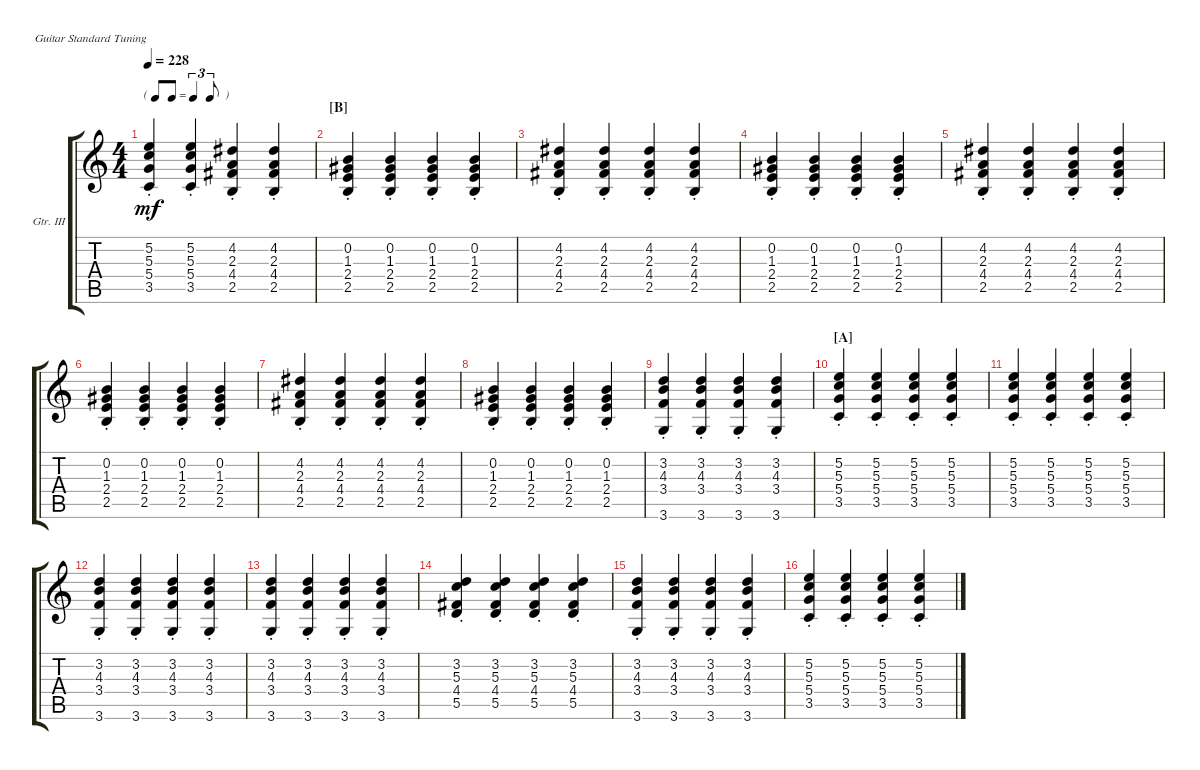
\defaultSystemsLayout 4
\bracketExtendMode groupsimilarinstruments
\firstSystemTrackNameOrientation horizontal
\otherSystemsTrackNameOrientation horizontal
\track ("Guitar III" "Gtr. III") {instrument acousticguitarsteel}
\staff {score tabs}
\tuning (E4 B3 G3 D3 A2 E2)
\ts (4 4)
\tf triplet8th
\tempo 228
\clef g2
\scale
0.25
\ks c
(3.5{st} 5.4{st} 5.3{st} 5.2{st}).4{dy mf} (3.5{st} 5.4{st} 5.3{st} 5.2{st}).4 (2.5{st} 4.4{st} 2.3{st} 4.2{st}).4 (2.5{st} 4.4{st} 2.3{st} 4.2{st}).4 |
\section ("B" "")
\scale
0.25 (2.5{st} 2.4{st} 1.3{st} 0.2{st}).4 (2.5{st} 2.4{st} 1.3{st} 0.2{st}).4 (2.5{st} 2.4{st} 1.3{st} 0.2{st}).4 (2.5{st} 2.4{st} 1.3{st} 0.2{st}).4 |
\scale
0.25 (2.5{st} 4.4{st} 2.3{st} 4.2{st}).4 (2.5{st} 4.4{st} 2.3{st} 4.2{st}).4 (2.5{st} 4.4{st} 2.3{st} 4.2{st}).4 (2.5{st} 4.4{st} 2.3{st} 4.2{st}).4 |
\scale
0.25 (2.5{st} 2.4{st} 1.3{st} 0.2{st}).4 (2.5{st} 2.4{st} 1.3{st} 0.2{st}).4 (2.5{st} 2.4{st} 1.3{st} 0.2{st}).4 (2.5{st} 2.4{st} 1.3{st} 0.2{st}).4 |
\scale
0.25 (2.5{st} 4.4{st} 2.3{st} 4.2{st}).4 (2.5{st} 4.4{st} 2.3{st} 4.2{st}).4 (2.5{st} 4.4{st} 2.3{st} 4.2{st}).4 (2.5{st} 4.4{st} 2.3{st} 4.2{st}).4 |
\scale
0.25 (2.5{st} 2.4{st} 1.3{st} 0.2{st}).4 (2.5{st} 2.4{st} 1.3{st} 0.2{st}).4 (2.5{st} 2.4{st} 1.3{st} 0.2{st}).4 (2.5{st} 2.4{st} 1.3{st} 0.2{st}).4 |
\scale
0.25 (2.5{st} 4.4{st} 2.3{st} 4.2{st}).4 (2.5{st} 4.4{st} 2.3{st} 4.2{st}).4 (2.5{st} 4.4{st} 2.3{st} 4.2{st}).4 (2.5{st} 4.4{st} 2.3{st} 4.2{st}).4 |
\scale
0.25 (2.5{st} 2.4{st} 1.3{st} 0.2{st}).4 (2.5{st} 2.4{st} 1.3{st} 0.2{st}).4 (2.5{st} 2.4{st} 1.3{st} 0.2{st}).4 (2.5{st} 2.4{st} 1.3{st} 0.2{st}).4 |
\scale
0.25 (4.3{st} 3.2{st} 3.4{st} 3.6{st}).4 (4.3{st} 3.2{st} 3.4{st} 3.6{st}).4 (4.3{st} 3.2{st} 3.4{st} 3.6{st}).4 (4.3{st} 3.2{st} 3.4{st} 3.6{st}).4 |
\section ("A" "")
\scale
0.25 (3.5{st} 5.4{st} 5.3{st} 5.2{st}).4 (3.5{st} 5.4{st} 5.3{st} 5.2{st}).4 (3.5{st} 5.4{st} 5.3{st} 5.2{st}).4 (3.5{st} 5.4{st} 5.3{st} 5.2{st}).4 |
\scale
0.25 (3.5{st} 5.4{st} 5.3{st} 5.2{st}).4 (3.5{st} 5.4{st} 5.3{st} 5.2{st}).4 (3.5{st} 5.4{st} 5.3{st} 5.2{st}).4 (3.5{st} 5.4{st} 5.3{st} 5.2{st}).4 |
\scale
0.25 (4.3{st} 3.2{st} 3.4{st} 3.6{st}).4 (4.3{st} 3.2{st} 3.4{st} 3.6{st}).4 (4.3{st} 3.2{st} 3.4{st} 3.6{st}).4 (4.3{st} 3.2{st} 3.4{st} 3.6{st}).4 |
\scale
0.25 (4.3{st} 3.2{st} 3.4{st} 3.6{st}).4 (4.3{st} 3.2{st} 3.4{st} 3.6{st}).4 (4.3{st} 3.2{st} 3.4{st} 3.6{st}).4 (4.3{st} 3.2{st} 3.4{st} 3.6{st}).4 |
\scale
0.25 (5.5{st} 4.4{st} 5.3{st} 3.2{st}).4 (5.5{st} 4.4{st} 5.3{st} 3.2{st}).4 (5.5{st} 4.4{st} 5.3{st} 3.2{st}).4 (5.5{st} 4.4{st} 5.3{st} 3.2{st}).4 |
\scale
0.25 (4.3{st} 3.2{st} 3.4{st} 3.6{st}).4 (4.3{st} 3.2{st} 3.4{st} 3.6{st}).4 (4.3{st} 3.2{st} 3.4{st} 3.6{st}).4 (4.3{st} 3.2{st} 3.4{st} 3.6{st}).4 |
\scale
0.25 (3.5{st} 5.4{st} 5.3{st} 5.2{st}).4 (3.5{st} 5.4{st} 5.3{st} 5.2{st}).4 (3.5{st} 5.4{st} 5.3{st} 5.2{st}).4 (3.5{st} 5.4{st} 5.3{st} 5.2{st}).4
